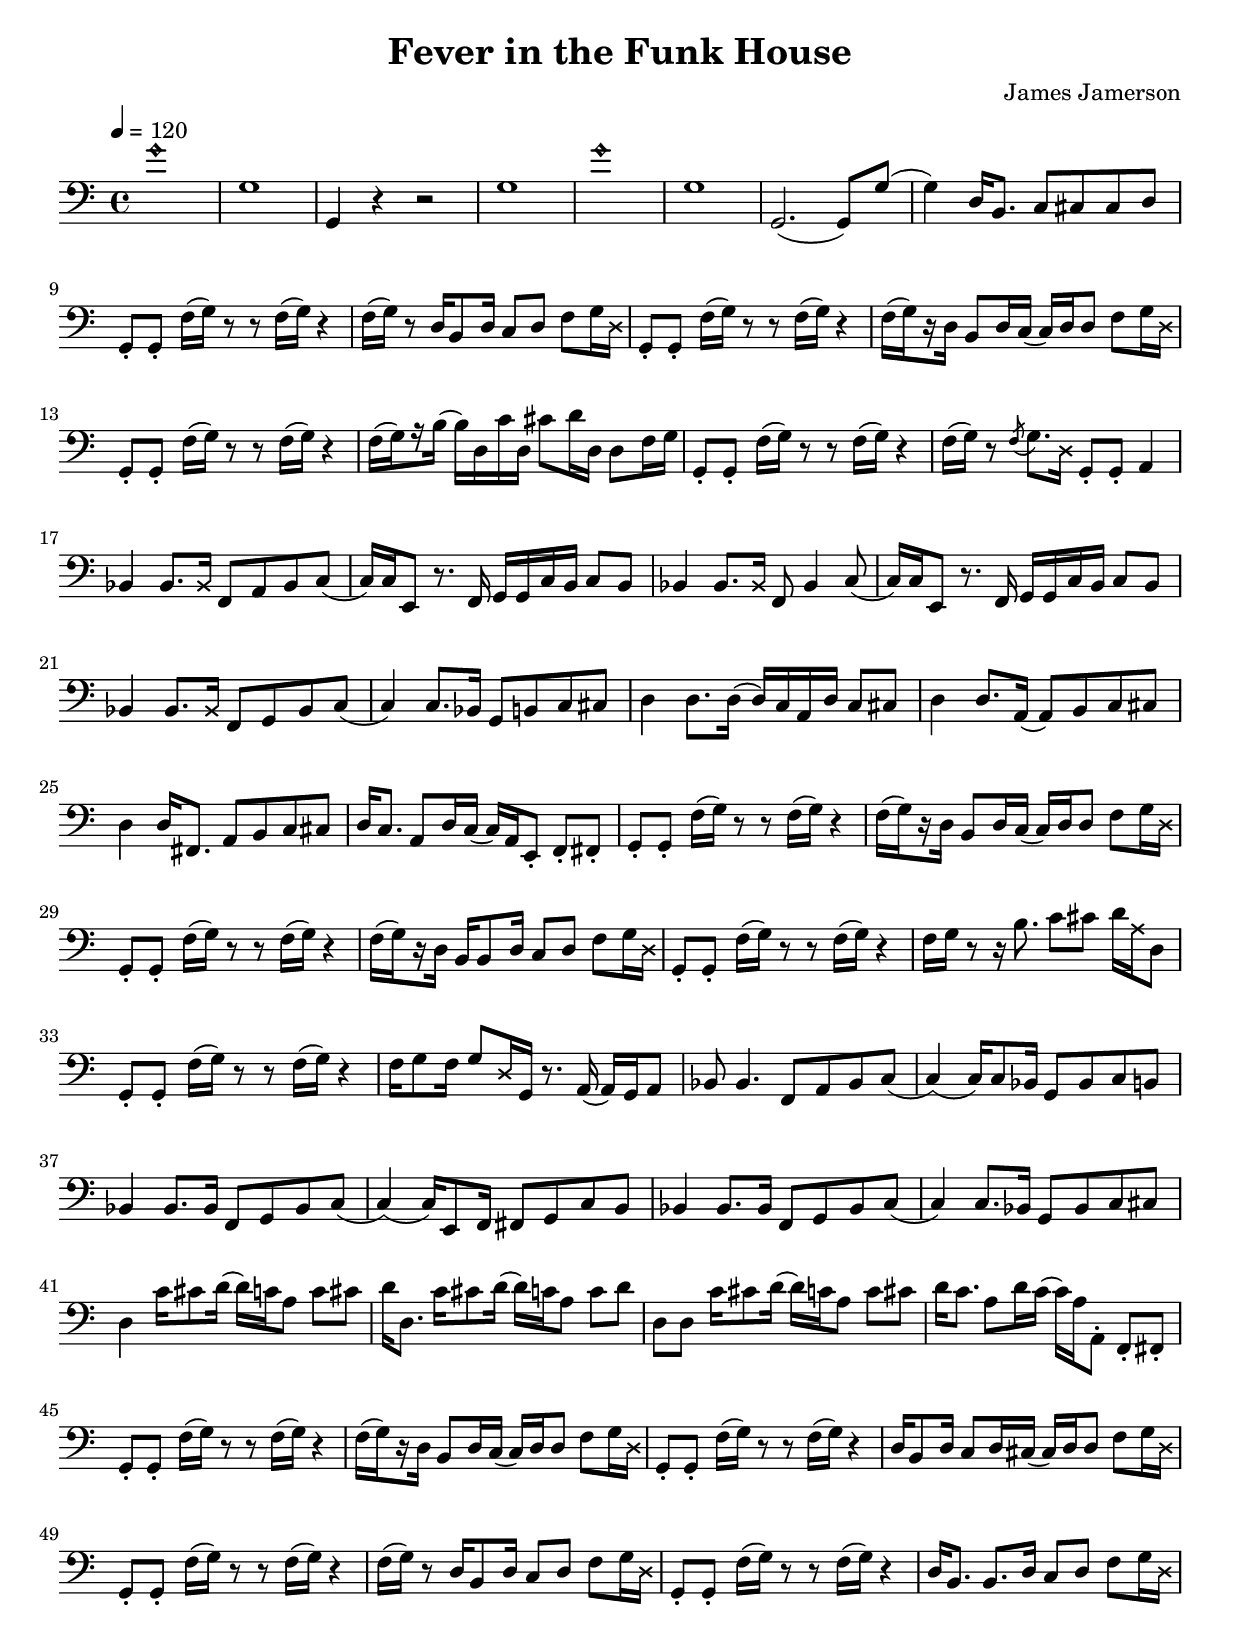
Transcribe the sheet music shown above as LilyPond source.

% WIP
% Original transcription by Yann Lambret <yann.lambret@gmail.com>

\version "2.18.2"

\header {
  title = "Fever in the Funk House"
  composer = "James Jamerson"
}

bass = {
  \time 4/4
  \clef bass
  \tempo 4 = 120

  % bars 1 - 8
  \override NoteHead.style = #'harmonic g'1 \revert NoteHead.style | \noBreak
  g1 | \noBreak
  g,4 r4 r2 | \noBreak
  g1 | \noBreak
  \override NoteHead.style = #'harmonic g'1 \revert NoteHead.style | \noBreak
  g1 | \noBreak
  g,2.( g,8) g( | \noBreak
  g4) d16 b,8. c8 cis cis d | \break

  % bars 9 - 12
  g,8\staccato g,\staccato f16[( g)] r8 r f16[( g)] r4 | \noBreak
  f16[( g)] r8 d16 b,8 d16 c8 d f g16 \override NoteHead.style = #'cross d \revert NoteHead.style | \noBreak
  g,8\staccato g,\staccato f16[( g)] r8 r f16[( g)] r4 | \noBreak
  f16[(\set stemRightBeamCount = #1 g) \set stemRightBeamCount = #1 \set stemLeftBeamCount = #1 r16 \set stemLeftBeamCount = #2 d16] b,8 d16 c( c) d d8 f g16 \override NoteHead.style = #'cross d \revert NoteHead.style | \break

  % bars 13 - 16
  g,8\staccato g,\staccato f16[( g)] r8 r f16[( g)] r4 | \noBreak
  f16[(\set stemRightBeamCount = #1 g) \set stemRightBeamCount = #1 \set stemLeftBeamCount = #1 r16 \set stemLeftBeamCount = #2 b16]( b) d c' d cis'8 d'16 d d8 f16 g \noBreak
  g,8\staccato g,\staccato f16[( g)] r8 r f16[( g)] r4 | \noBreak
  f16[( g)] r8 \acciaccatura f g8. \override NoteHead.style = #'cross d16 \revert NoteHead.style g,8\staccato g,\staccato a,4 | \break

  % bars 17 - 20
  bes,4 bes,8. \override NoteHead.style = #'cross bes,16 \revert NoteHead.style f,8 a, bes, c( | \noBreak
  c16) c16 e,8 r8. f,16 g, g, c  b, c8 b, | \noBreak
  bes,4 bes,8. \override NoteHead.style = #'cross bes,16 \revert NoteHead.style f,8 bes,4 c8( | \noBreak
  c16) c16 e,8 r8. f,16 g, g, c  b, c8 b, | \break

  % bars 21 - 24
  bes,4 bes,8. \override NoteHead.style = #'cross bes,16 \revert NoteHead.style f,8 g, bes, c( | \noBreak
  c4) c8. bes,16 g,8 b, c cis | \noBreak
  d4 d8. d16( d16) c a, d c8 cis | \noBreak
  d4 d8. a,16( a,8) b, c cis | \break

  % bars 25 - 28
  d4 d16 fis,8. a,8 b, c cis | \noBreak
  d16 c8. a,8 d16 c( c16) a, e,8\staccato f,\staccato fis,\staccato | \noBreak
  g,8\staccato g,\staccato f16[( g)] r8 r f16[( g)] r4 | \noBreak
  f16[(\set stemRightBeamCount = #1 g) \set stemRightBeamCount = #1 \set stemLeftBeamCount = #1 r16 \set stemLeftBeamCount = #2 d16] b,8 d16 c( c) d d8 f g16 \override NoteHead.style = #'cross d \revert NoteHead.style | \break

  % bars 29 - 32
  g,8\staccato g,\staccato f16[( g)] r8 r f16[( g)] r4 | \noBreak
  f16[(\set stemRightBeamCount = #1 g) \set stemRightBeamCount = #1 \set stemLeftBeamCount = #1 r16 \set stemLeftBeamCount = #2 d16] b,16 b,8 d16 c8 d f g16 \override NoteHead.style = #'cross d \revert NoteHead.style | \noBreak
  g,8\staccato g,\staccato f16[( g)] r8 r f16[( g)] r4 | \noBreak
  f16 g r8 r16 b8. c'8 cis' d'16 \override NoteHead.style = #'cross a16 \revert NoteHead.style d8 | \break

  % bars 33 - 36
  g,8\staccato g,\staccato f16[( g)] r8 r f16[( g)] r4 | \noBreak
  f16 g8 f16 g8 \override NoteHead.style = #'cross d16 \revert NoteHead.style g,16 r8. a,16( a,) g, a,8 | \noBreak
  bes,8 bes,4. f,8 a, bes, c( | \noBreak
  c4)( c16) c8 bes,16 g,8 bes, c b, | \break

  % bars 37 - 40
  bes,4 bes,8. bes,16 f,8 g, bes, c( | \noBreak
  c4)( c16) e,8 f,16 fis,8 g, c b, | \noBreak
  bes,4 bes,8. bes,16 f,8 g, bes, c( | \noBreak
  c4) c8. bes,16 g,8 bes, c cis | \break

  % bars 41 - 44
  d4 c'16 cis'8 d'16( d') c' a8 c' cis' | \noBreak
  d'16 d8. c'16 cis'8 d'16( d') c' a8 c' d' | \noBreak
  d8 d c'16 cis'8 d'16( d') c' a8 c' cis' | \noBreak
  d'16 c'8. a8 d'16 c'( c') a16 a,8\staccato f,\staccato fis,\staccato | \break

  % bars 45 - 48
  g,8\staccato g,\staccato f16[( g)] r8 r f16[( g)] r4 | \noBreak
  f16[(\set stemRightBeamCount = #1 g) \set stemRightBeamCount = #1 \set stemLeftBeamCount = #1 r16 \set stemLeftBeamCount = #2 d16] b,8 d16 c( c) d d8 f g16 \override NoteHead.style = #'cross d \revert NoteHead.style | \noBreak
  g,8\staccato g,\staccato f16[( g)] r8 r f16[( g)] r4 | \noBreak
  d16 b,8 d16 c8 d16 cis16( cis) d d8 f g16 \override NoteHead.style = #'cross d \revert NoteHead.style | \break

  % bars 49 - 52
  g,8\staccato g,\staccato f16[( g)] r8 r f16[( g)] r4 | \noBreak
  f16[( g)] r8 d16 b,8 d16 c8 d f g16 \override NoteHead.style = #'cross d \revert NoteHead.style | \noBreak
  g,8\staccato g,\staccato f16[( g)] r8 r f16[( g)] r4 | \noBreak
  d16 b,8. b,8. d16 c8 d f g16 \override NoteHead.style = #'cross d \revert NoteHead.style | \break
}

\score {
  <<
    \new Staff \bass
  >>
  \layout {
    indent = #0
  }
}
